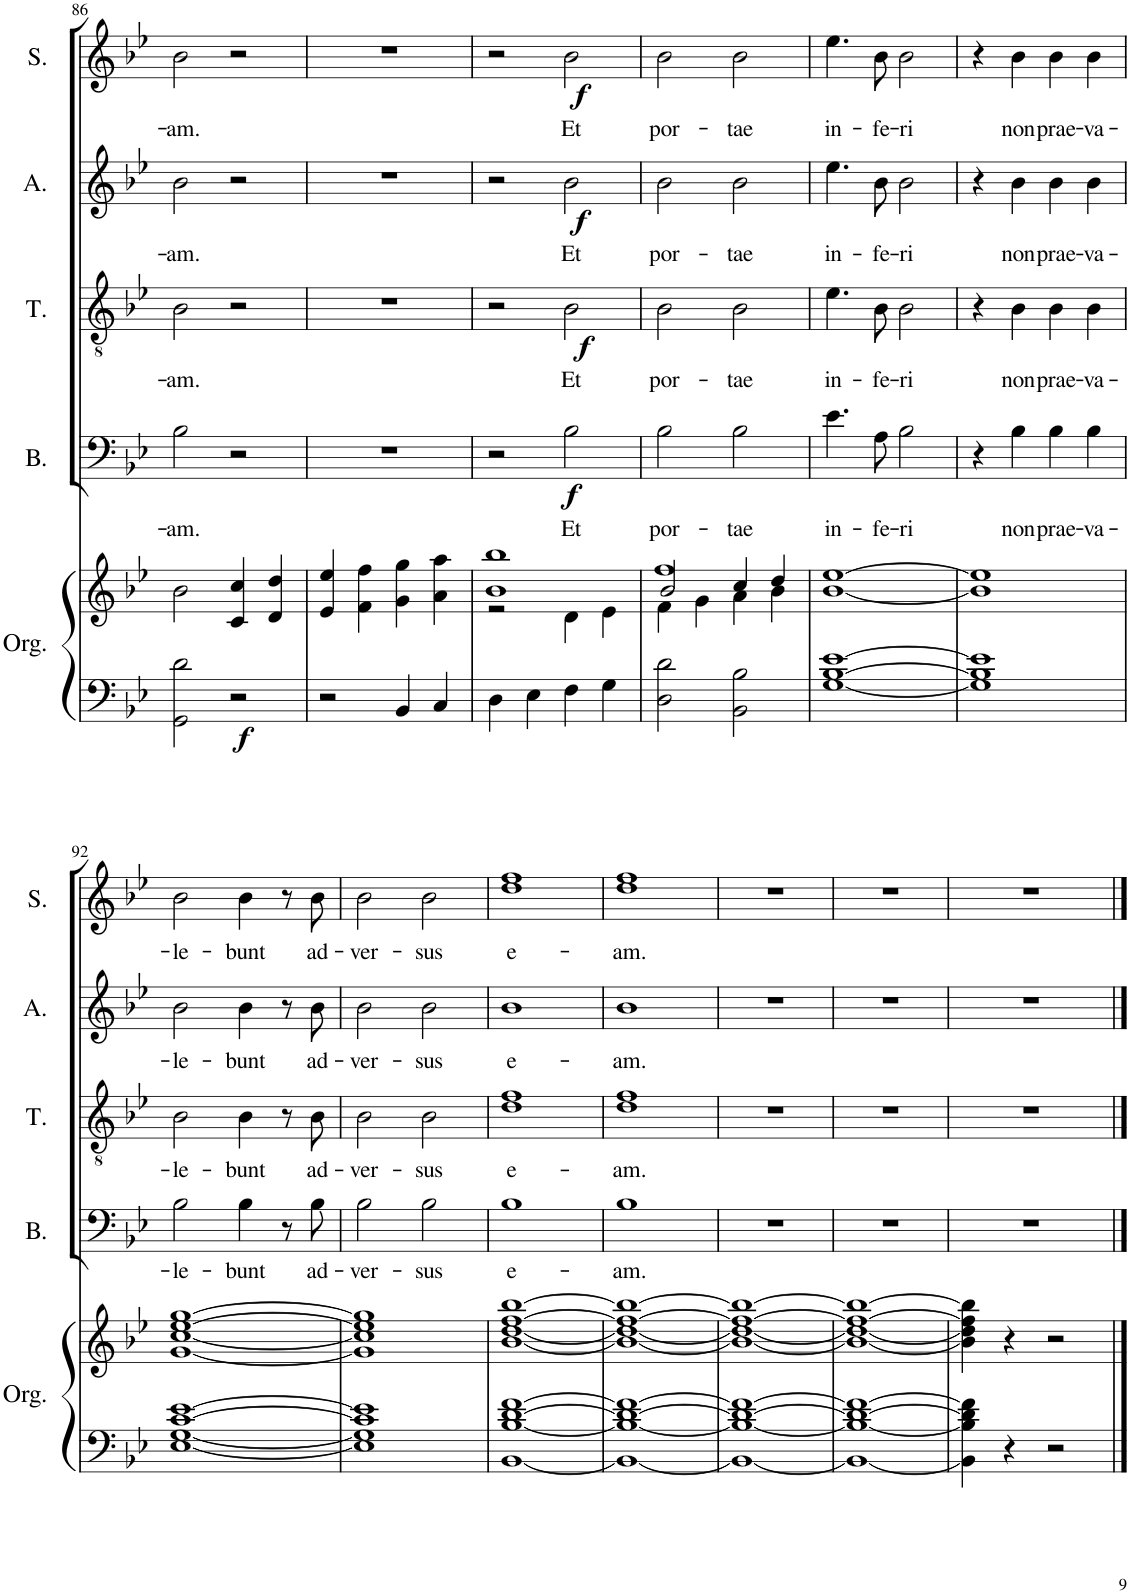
**kern	**kern	**dynam	**kern	**text	**dynam	**kern	**text	**dynam	**kern	**text	**dynam	**kern	**text	**dynam
*part5	*part5	*part5	*part4	*part4	*part4	*part3	*part3	*part3	*part2	*part2	*part2	*part1	*part1	*part1
*staff6	*staff5	*staff5/6	*staff4	*staff4	*staff4	*staff3	*staff3	*staff3	*staff2	*staff2	*staff2	*staff1	*staff1	*staff1
*I"Orgue	*	*	*I"Bass	*	*	*I"Tenor	*	*	*I"Alto	*	*	*I"Soprano	*	*
*I'Org.	*	*	*I'B.	*	*	*I'T.	*	*	*I'A.	*	*	*I'S.	*	*
!!LO:PB:g=z
*clefF4	*clefG2	*	*clefF4	*	*	*clefGv2	*	*	*clefG2	*	*	*clefG2	*	*
*k[b-e-]	*k[b-e-]	*	*k[b-e-]	*	*	*k[b-e-]	*	*	*k[b-e-]	*	*	*k[b-e-]	*	*
*M4/4	*M4/4	*	*M4/4	*	*	*M4/4	*	*	*M4/4	*	*	*M4/4	*	*
*met(c)	*met(c)	*	*met(c)	*	*	*met(c)	*	*	*met(c)	*	*	*met(c)	*	*
=86	=86	=86	=86	=86	=86	=86	=86	=86	=86	=86	=86	=86	=86	=86
!	!	!	!	!LO:LY:b	!	!	!LO:LY:b	!	!	!LO:LY:b	!	!	!LO:LY:b	!
2GG\ 2d\	2b-\	.	2B-\	-am.	.	2B-\	-am.	.	2b-\	-am.	.	2b-\	-am.	.
!	!	!LO:DY:b=2	!	!	!	!	!	!	!	!	!	!	!	!
2r	4c/ 4cc/	f	2r	.	.	2r	.	.	2r	.	.	2r	.	.
.	4d/ 4dd/	.	.	.	.	.	.	.	.	.	.	.	.	.
=87	=87	=87	=87	=87	=87	=87	=87	=87	=87	=87	=87	=87	=87	=87
2r	4e-/ 4ee-/	.	1r	.	.	1r	.	.	1r	.	.	1r	.	.
.	4f\ 4ff\	.	.	.	.	.	.	.	.	.	.	.	.	.
4BB-/	4g\ 4gg\	.	.	.	.	.	.	.	.	.	.	.	.	.
4C/	4a\ 4aa\	.	.	.	.	.	.	.	.	.	.	.	.	.
=88	=88	=88	=88	=88	=88	=88	=88	=88	=88	=88	=88	=88	=88	=88
*	*^	*	*	*	*	*	*	*	*	*	*	*	*	*
4D\	1b- 1bb-	2r	.	2r	.	.	2r	.	.	2r	.	.	2r	.	.
4E-\	.	.	.	.	.	.	.	.	.	.	.	.	.	.	.
!	!	!	!	!	!LO:LY:b	!LO:DY:b	!	!LO:LY:b	!LO:DY:b	!	!LO:LY:b	!LO:DY:b	!	!LO:LY:b	!LO:DY:b
4F\	.	4d\	.	2B-\	Et	f	2B-\	Et	f	2b-\	Et	f	2b-\	Et	f
4G\	.	4e-\	.	.	.	.	.	.	.	.	.	.	.	.	.
=89	=89	=89	=89	=89	=89	=89	=89	=89	=89	=89	=89	=89	=89	=89	=89
*	*	*^	*	*	*	*	*	*	*	*	*	*	*	*	*
!	!	!	!	!	!	!LO:LY:b	!	!	!LO:LY:b	!	!	!LO:LY:b	!	!	!LO:LY:b	!
2D\ 2d\	2b-/	4f\	1ff	.	2B-\	por-	.	2B-\	por-	.	2b-\	por-	.	2b-\	por-	.
.	.	4g\	.	.	.	.	.	.	.	.	.	.	.	.	.	.
!	!	!	!	!	!	!LO:LY:b	!	!	!LO:LY:b	!	!	!LO:LY:b	!	!	!LO:LY:b	!
2BB-\ 2B-\	4cc/	4a\	.	.	2B-\	-tae	.	2B-\	-tae	.	2b-\	-tae	.	2b-\	-tae	.
.	4dd/	4b-\	.	.	.	.	.	.	.	.	.	.	.	.	.	.
*	*	*v	*v	*	*	*	*	*	*	*	*	*	*	*	*	*
=90	=90	=90	=90	=90	=90	=90	=90	=90	=90	=90	=90	=90	=90	=90	=90
!	!	!	!	!	!LO:LY:b	!	!	!LO:LY:b	!	!	!LO:LY:b	!	!	!LO:LY:b	!
*	*v	*v	*	*	*	*	*	*	*	*	*	*	*	*	*
[1G [1B- [1e-	[1b- [1ee-	.	4.e-\	in-	.	4.e-\	in-	.	4.ee-\	in-	.	4.ee-\	in-	.
!	!	!	!	!LO:LY:b	!	!	!LO:LY:b	!	!	!LO:LY:b	!	!	!LO:LY:b	!
.	.	.	8A\	-fe-	.	8B-\	-fe-	.	8b-\	-fe-	.	8b-\	-fe-	.
!	!	!	!	!LO:LY:b	!	!	!LO:LY:b	!	!	!LO:LY:b	!	!	!LO:LY:b	!
.	.	.	2B-\	-ri	.	2B-\	-ri	.	2b-\	-ri	.	2b-\	-ri	.
=91	=91	=91	=91	=91	=91	=91	=91	=91	=91	=91	=91	=91	=91	=91
1G] 1B-] 1e-]	1b-] 1ee-]	.	4r	.	.	4r	.	.	4r	.	.	4r	.	.
!	!	!	!	!LO:LY:b	!	!	!LO:LY:b	!	!	!LO:LY:b	!	!	!LO:LY:b	!
.	.	.	4B-\	non	.	4B-\	non	.	4b-\	non	.	4b-\	non	.
!	!	!	!	!LO:LY:b	!	!	!LO:LY:b	!	!	!LO:LY:b	!	!	!LO:LY:b	!
.	.	.	4B-\	prae-	.	4B-\	prae-	.	4b-\	prae-	.	4b-\	prae-	.
!	!	!	!	!LO:LY:b	!	!	!LO:LY:b	!	!	!LO:LY:b	!	!	!LO:LY:b	!
.	.	.	4B-\	-va-	.	4B-\	-va-	.	4b-\	-va-	.	4b-\	-va-	.
!!LO:LB:g=z
=92	=92	=92	=92	=92	=92	=92	=92	=92	=92	=92	=92	=92	=92	=92
!	!	!	!	!LO:LY:b	!	!	!LO:LY:b	!	!	!LO:LY:b	!	!	!LO:LY:b	!
[1E- [1G [1c [1e-	[1g [1cc [1ee- [1gg	.	2B-\	-le-	.	2B-\	-le-	.	2b-\	-le-	.	2b-\	-le-	.
!	!	!	!	!LO:LY:b	!	!	!LO:LY:b	!	!	!LO:LY:b	!	!	!LO:LY:b	!
.	.	.	4B-\	-bunt	.	4B-\	-bunt	.	4b-\	-bunt	.	4b-\	-bunt	.
.	.	.	8r	.	.	8r	.	.	8r	.	.	8r	.	.
!	!	!	!	!LO:LY:b	!	!	!LO:LY:b	!	!	!LO:LY:b	!	!	!LO:LY:b	!
.	.	.	8B-\	ad-	.	8B-\	ad-	.	8b-\	ad-	.	8b-\	ad-	.
=93	=93	=93	=93	=93	=93	=93	=93	=93	=93	=93	=93	=93	=93	=93
!	!	!	!	!LO:LY:b	!	!	!LO:LY:b	!	!	!LO:LY:b	!	!	!LO:LY:b	!
1E-] 1G] 1c] 1e-]	1g] 1cc] 1ee-] 1gg]	.	2B-\	-ver-	.	2B-\	-ver-	.	2b-\	-ver-	.	2b-\	-ver-	.
!	!	!	!	!LO:LY:b	!	!	!LO:LY:b	!	!	!LO:LY:b	!	!	!LO:LY:b	!
.	.	.	2B-\	-sus	.	2B-\	-sus	.	2b-\	-sus	.	2b-\	-sus	.
=94	=94	=94	=94	=94	=94	=94	=94	=94	=94	=94	=94	=94	=94	=94
!	!	!	!	!LO:LY:b	!	!	!LO:LY:b	!	!	!LO:LY:b	!	!	!LO:LY:b	!
[1BB- [1B- [1d [1f	[1b- [1dd [1ff [1bb-	.	1B-	e-	.	1d 1f	e-	.	1b-	e-	.	1dd 1ff	e-	.
=95	=95	=95	=95	=95	=95	=95	=95	=95	=95	=95	=95	=95	=95	=95
!	!	!	!	!LO:LY:b	!	!	!LO:LY:b	!	!	!LO:LY:b	!	!	!LO:LY:b	!
1BB-_ 1B-_ 1d_ 1f_	1b-_ 1dd_ 1ff_ 1bb-_	.	1B-	-am.	.	1d 1f	-am.	.	1b-	-am.	.	1dd 1ff	-am.	.
=96	=96	=96	=96	=96	=96	=96	=96	=96	=96	=96	=96	=96	=96	=96
1BB-_ 1B-_ 1d_ 1f_	1b-_ 1dd_ 1ff_ 1bb-_	.	1r	.	.	1r	.	.	1r	.	.	1r	.	.
=97	=97	=97	=97	=97	=97	=97	=97	=97	=97	=97	=97	=97	=97	=97
1BB-_ 1B-_ 1d_ 1f_	1b-_ 1dd_ 1ff_ 1bb-_	.	1r	.	.	1r	.	.	1r	.	.	1r	.	.
=98	=98	=98	=98	=98	=98	=98	=98	=98	=98	=98	=98	=98	=98	=98
4BB-\] 4B-\] 4d\] 4f\]	4b-\] 4dd\] 4ff\] 4bb-\]	.	1r	.	.	1r	.	.	1r	.	.	1r	.	.
4r	4r	.	.	.	.	.	.	.	.	.	.	.	.	.
2r	2r	.	.	.	.	.	.	.	.	.	.	.	.	.
==	==	==	==	==	==	==	==	==	==	==	==	==	==	==
*-	*-	*-	*-	*-	*-	*-	*-	*-	*-	*-	*-	*-	*-	*-
